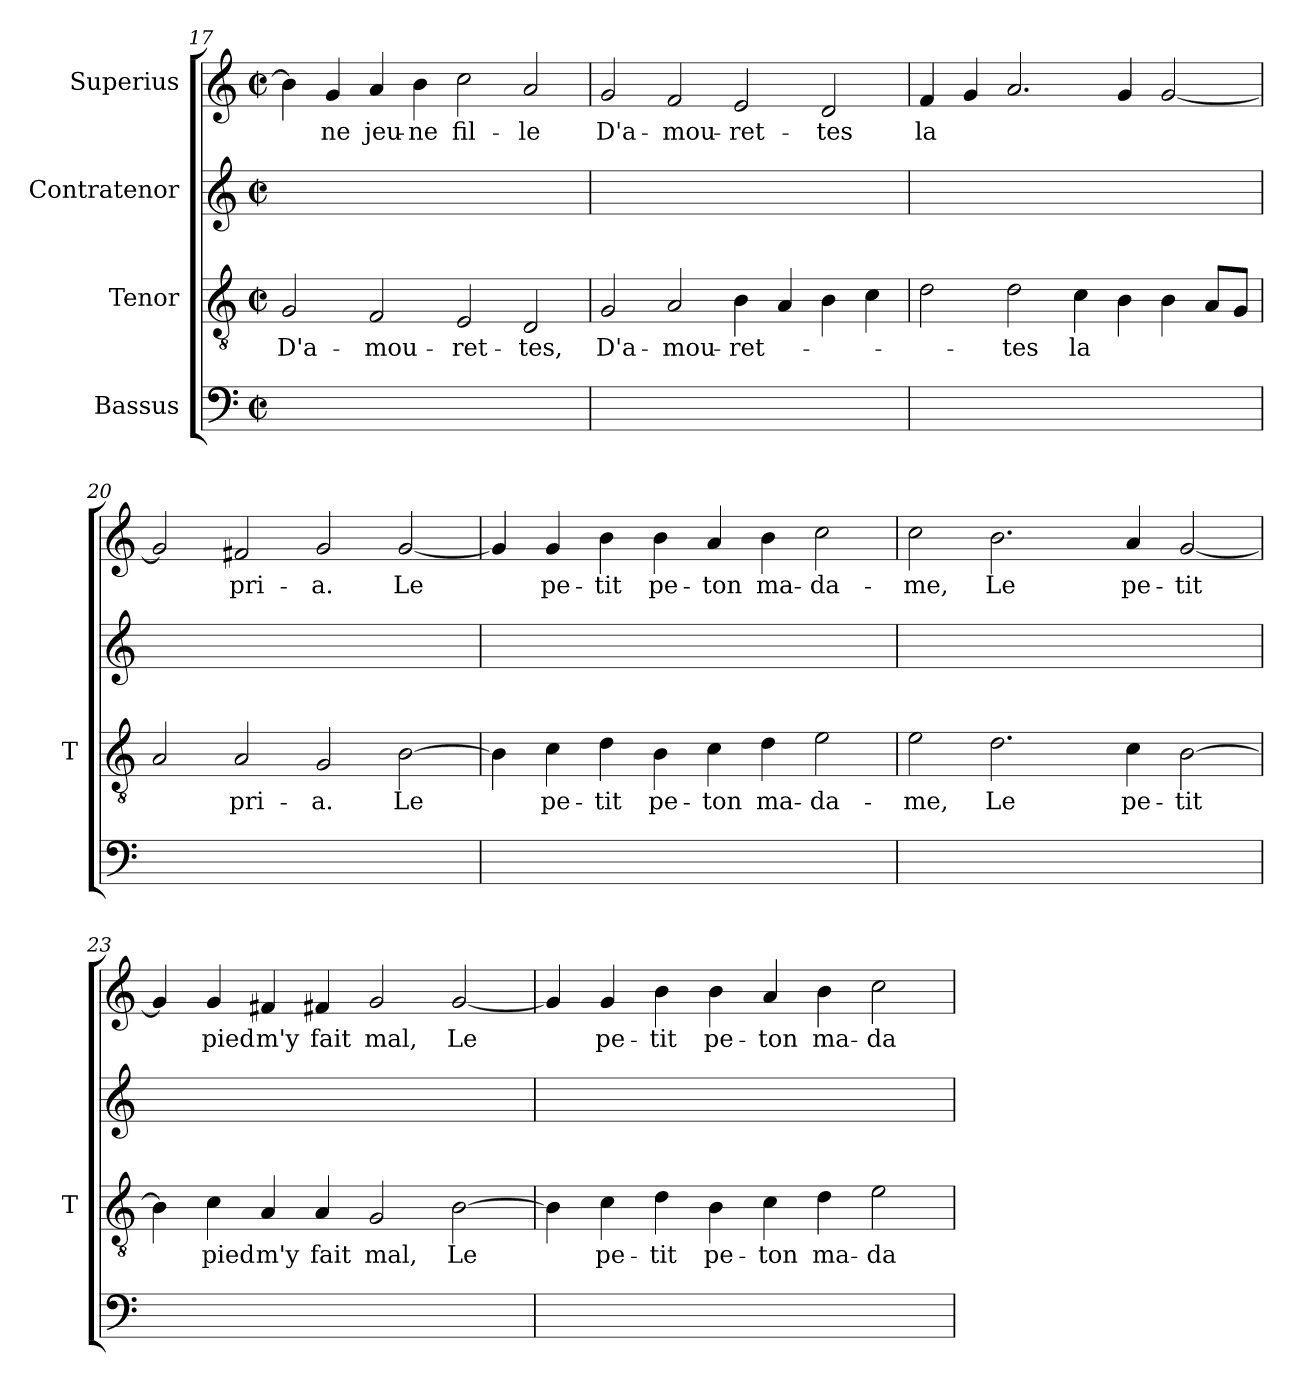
**kern	**kern	**text	**kern	**kern	**text
*part4	*part3	*part3	*part2	*part1	*part1
*staff4	*staff3	*staff3	*staff2	*staff1	*staff1
*I"Bassus	*I"Tenor	*	*I"Contratenor	*I"Superius	*
*	*I'T	*	*	*	*
*clefF4	*clefGv2	*	*clefG2	*clefG2	*
*k[]	*k[]	*	*k[]	*k[]	*
*C:	*C:	*	*C:	*C:	*
*M2/2	*M2/2	*	*M2/2	*M2/2	*
*met(c|)	*met(c|)	*	*met(c|)	*met(c|)	*
=17	=17	=17	=17	=17	=17
1ryy	2G	D'a-	1ryy	4b]	.
.	.	.	.	4g	-ne
.	2F	mou-	.	4a	jeu-
.	.	.	.	4b	-ne
1ryy	2E	ret-	1ryy	2cc	fil-
.	2D	-tes,	.	2a	-le
=18	=18	=18	=18	=18	=18
1ryy	2G	D'a-	1ryy	2g	D'a-
.	2A	mou-	.	2f	mou-
1ryy	4B	ret-	1ryy	2e	ret-
.	4A	.	.	.	.
.	4B	.	.	2d	-tes
.	4c	.	.	.	.
=19	=19	=19	=19	=19	=19
1ryy	2d	.	1ryy	4f	-la
.	.	.	.	4g	.
.	2d	-tes	.	2.a	.
1ryy	4c	-la	1ryy	.	.
.	4B	.	.	4g	.
.	4B	.	.	[2g	.
.	8AL	.	.	.	.
.	8GJ	.	.	.	.
=20	=20	=20	=20	=20	=20
1ryy	2A	.	1ryy	2g]	.
.	2A	pri-	.	2f#X	pri-
1ryy	2G	-a.	1ryy	2g	-a.
.	[2B	-Le	.	[2g	-Le
!!LO:PB:g=z
=21	=21	=21	=21	=21	=21
1ryy	4B]	.	1ryy	4g]	.
.	4c	pe-	.	4g	pe-
.	4d	-tit	.	4b	-tit
.	4B	pe-	.	4b	pe-
1ryy	4c	-ton	1ryy	4a	-ton
.	4d	ma-	.	4b	ma-
.	2e	da-	.	2cc	da-
=22	=22	=22	=22	=22	=22
1ryy	2e	-me,	1ryy	2cc	-me,
.	2.d	-Le	.	2.b	-Le
1ryy	.	.	1ryy	.	.
.	4c	pe-	.	4a	pe-
.	[2B	-tit	.	[2g	-tit
=23	=23	=23	=23	=23	=23
1ryy	4B]	.	1ryy	4g]	.
.	4c	-pied	.	4g	-pied
.	4A	-m'y	.	4f#X	-m'y
.	4A	-fait	.	4f#X	-fait
1ryy	2G	-mal,	1ryy	2g	-mal,
.	[2B	-Le	.	[2g	-Le
=24	=24	=24	=24	=24	=24
1ryy	4B]	.	1ryy	4g]	.
.	4c	pe-	.	4g	pe-
.	4d	-tit	.	4b	-tit
.	4B	pe-	.	4b	pe-
1ryy	4c	-ton	1ryy	4a	-ton
.	4d	ma-	.	4b	ma-
.	2e	da-	.	2cc	da-
=	=	=	=	=	=
*-	*-	*-	*-	*-	*-
